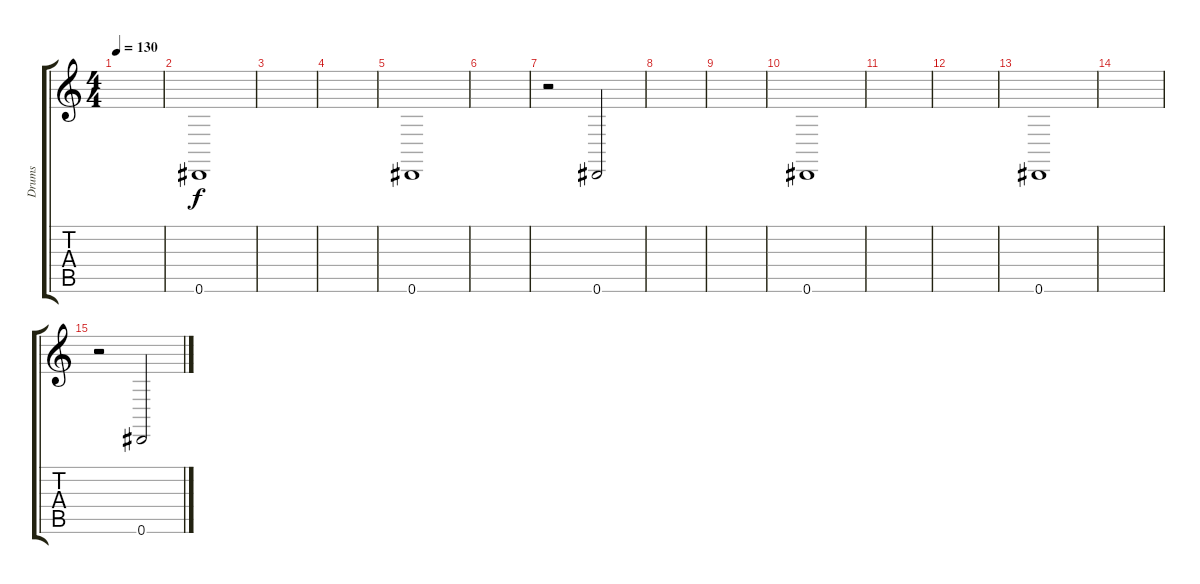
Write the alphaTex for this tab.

\track ("Drums" "Drums") {instrument taikodrum}
\staff {score tabs}
\tuning (Eb4 Bb3 Gb3 Db3 Ab2 Eb2) {hide}
\ts (4 4)
\tempo 130
\clef g2
\ks c
|
0.6.1 |
|
|
0.6.1 |
|
r.2 0.6.2 |
|
|
0.6.1 |
|
|
0.6.1 |
|
r.2 0.6.2
